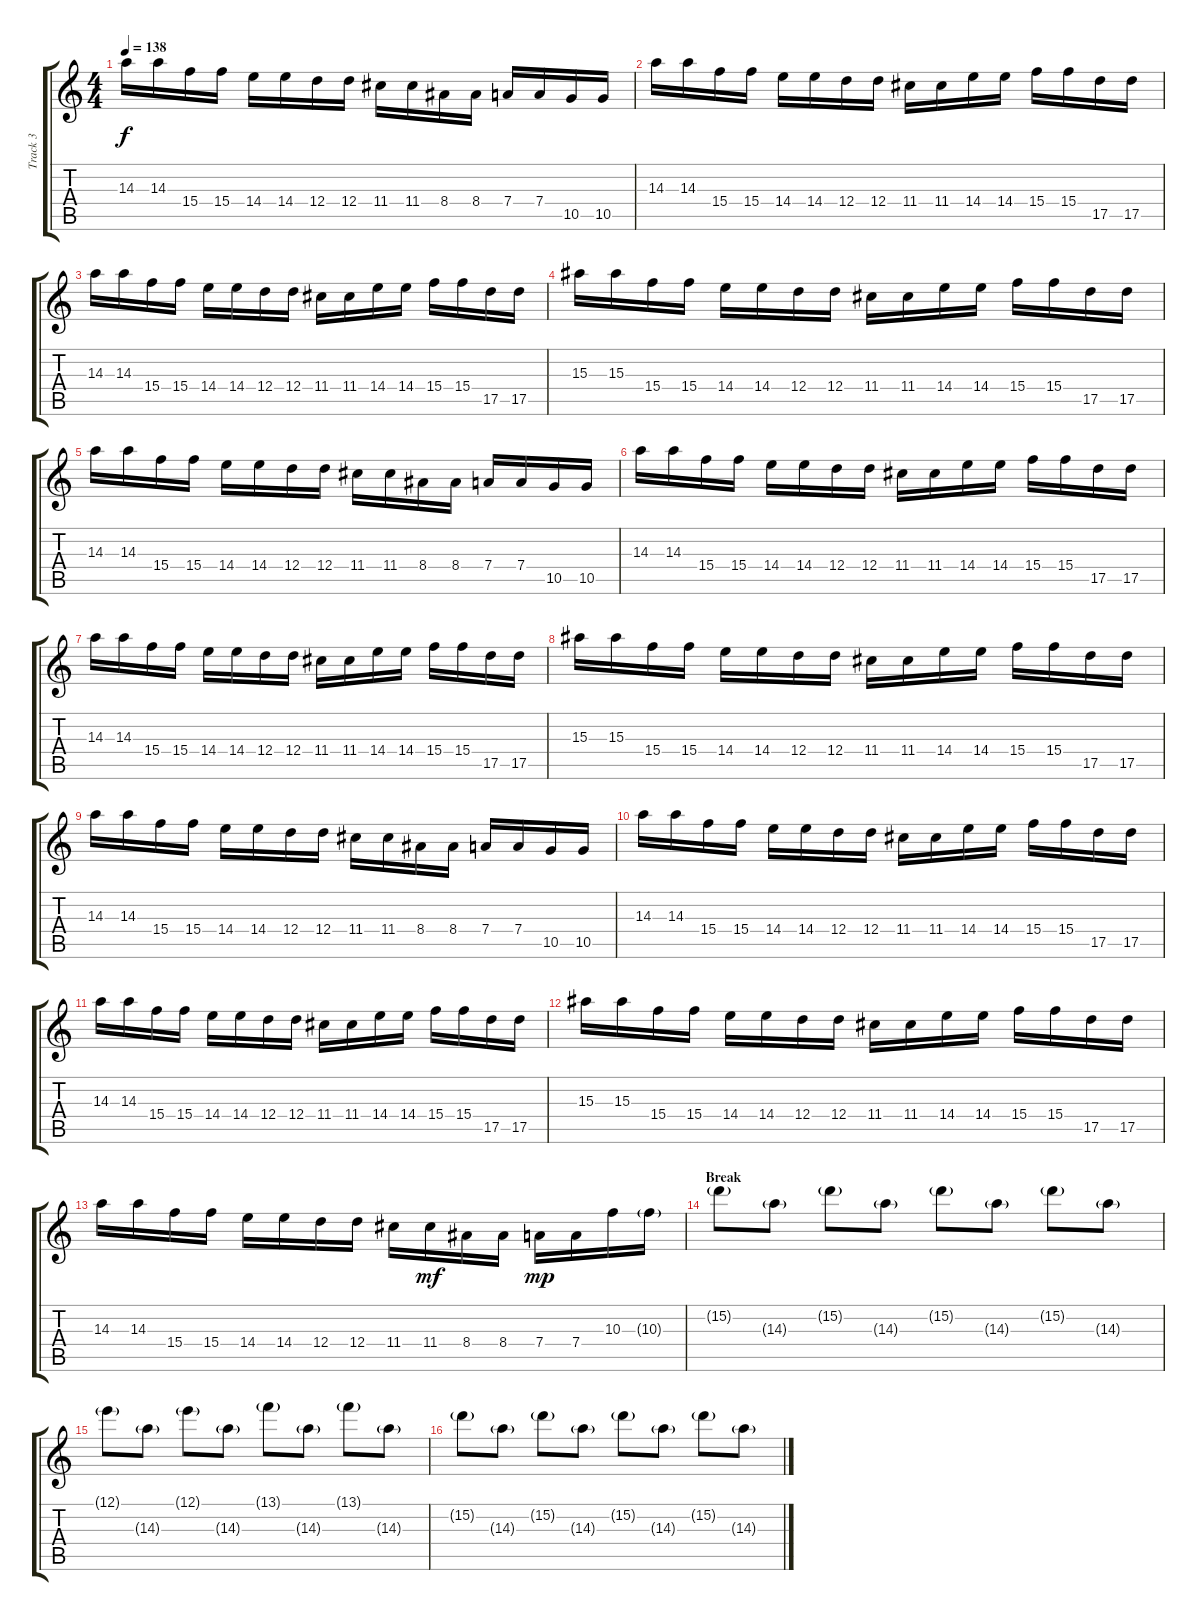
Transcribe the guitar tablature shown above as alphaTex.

\track ("Track 3" "Track 3") {instrument overdrivenguitar}
\staff {score tabs}
\tuning (E4 B3 G3 D3 A2 D2) {hide}
\ts (4 4)
\tempo 138
\clef g2
\ks c
14.3.16{dy f} 14.3.16 15.4.16 15.4.16 14.4.16 14.4.16 12.4.16 12.4.16 11.4.16 11.4.16 8.4.16 8.4.16 7.4.16 7.4.16 10.5.16 10.5.16 |
14.3.16 14.3.16 15.4.16 15.4.16 14.4.16 14.4.16 12.4.16 12.4.16 11.4.16 11.4.16 14.4.16 14.4.16 15.4.16 15.4.16 17.5.16 17.5.16 |
14.3.16 14.3.16 15.4.16 15.4.16 14.4.16 14.4.16 12.4.16 12.4.16 11.4.16 11.4.16 14.4.16 14.4.16 15.4.16 15.4.16 17.5.16 17.5.16 |
15.3.16 15.3.16 15.4.16 15.4.16 14.4.16 14.4.16 12.4.16 12.4.16 11.4.16 11.4.16 14.4.16 14.4.16 15.4.16 15.4.16 17.5.16 17.5.16 |
14.3.16 14.3.16 15.4.16 15.4.16 14.4.16 14.4.16 12.4.16 12.4.16 11.4.16 11.4.16 8.4.16 8.4.16 7.4.16 7.4.16 10.5.16 10.5.16 |
14.3.16 14.3.16 15.4.16 15.4.16 14.4.16 14.4.16 12.4.16 12.4.16 11.4.16 11.4.16 14.4.16 14.4.16 15.4.16 15.4.16 17.5.16 17.5.16 |
14.3.16 14.3.16 15.4.16 15.4.16 14.4.16 14.4.16 12.4.16 12.4.16 11.4.16 11.4.16 14.4.16 14.4.16 15.4.16 15.4.16 17.5.16 17.5.16 |
15.3.16 15.3.16 15.4.16 15.4.16 14.4.16 14.4.16 12.4.16 12.4.16 11.4.16 11.4.16 14.4.16 14.4.16 15.4.16 15.4.16 17.5.16 17.5.16 |
14.3.16 14.3.16 15.4.16 15.4.16 14.4.16 14.4.16 12.4.16 12.4.16 11.4.16 11.4.16 8.4.16 8.4.16 7.4.16 7.4.16 10.5.16 10.5.16 |
14.3.16 14.3.16 15.4.16 15.4.16 14.4.16 14.4.16 12.4.16 12.4.16 11.4.16 11.4.16 14.4.16 14.4.16 15.4.16 15.4.16 17.5.16 17.5.16 |
14.3.16 14.3.16 15.4.16 15.4.16 14.4.16 14.4.16 12.4.16 12.4.16 11.4.16 11.4.16 14.4.16 14.4.16 15.4.16 15.4.16 17.5.16 17.5.16 |
15.3.16 15.3.16 15.4.16 15.4.16 14.4.16 14.4.16 12.4.16 12.4.16 11.4.16 11.4.16 14.4.16 14.4.16 15.4.16 15.4.16 17.5.16 17.5.16 |
14.3.16 14.3.16 15.4.16 15.4.16 14.4.16 14.4.16 12.4.16 12.4.16 11.4.16 11.4.16{dy mf} 8.4.16 8.4.16 7.4.16{dy mp} 7.4.16 10.3.16 10.3{g}.16{instrument electricguitarjazz} |
\section ("" "Break")
15.2{g}.8 14.3{g}.8 15.2{g}.8 14.3{g}.8 15.2{g}.8 14.3{g}.8 15.2{g}.8 14.3{g}.8 |
12.1{g}.8 14.3{g}.8 12.1{g}.8 14.3{g}.8 13.1{g}.8 14.3{g}.8 13.1{g}.8 14.3{g}.8 |
15.2{g}.8 14.3{g}.8 15.2{g}.8 14.3{g}.8 15.2{g}.8 14.3{g}.8 15.2{g}.8 14.3{g}.8
